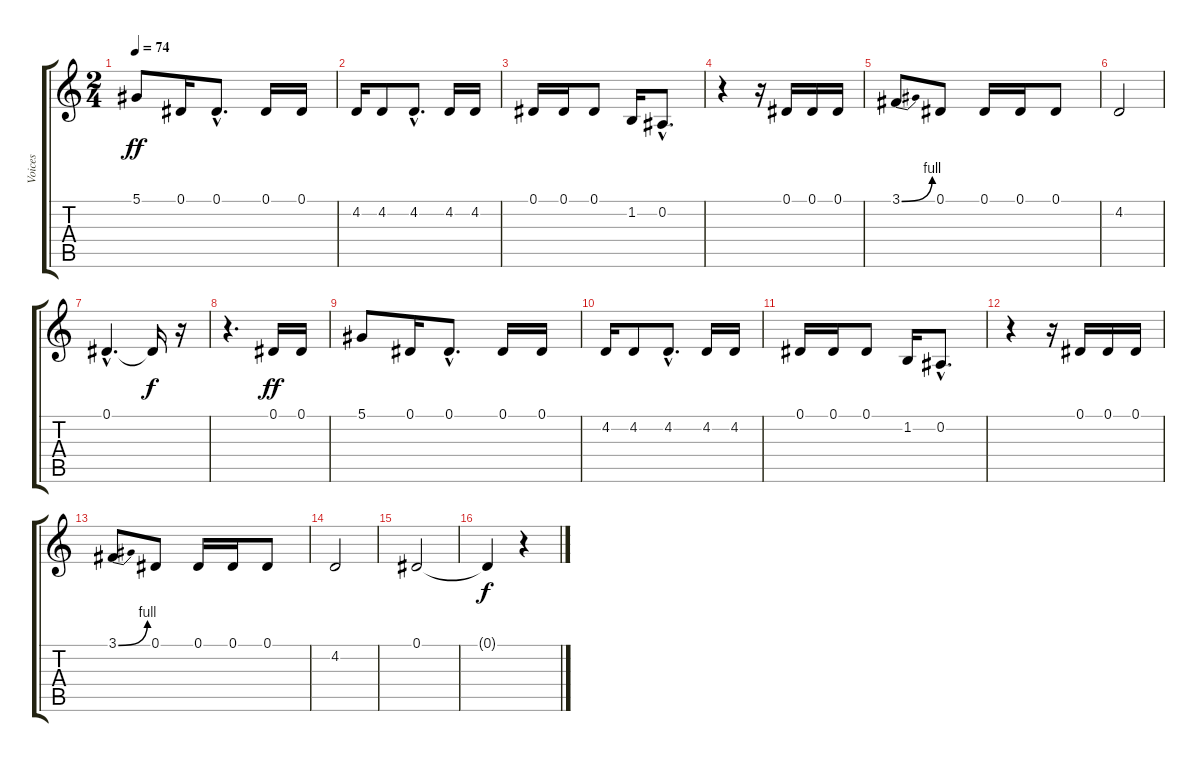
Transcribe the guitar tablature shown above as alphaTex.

\track ("Voices" "Voices") {instrument englishhorn}
\staff {score tabs}
\tuning (Eb4 Bb3 Gb3 Db3 Ab2 Eb2) {hide}
\ts (2 4)
\tempo 74
\clef g2
\ks c
5.1.8{dy ff} 0.1.16 0.1{hac}.8{d} 0.1.16 0.1.16 |
4.2.16 4.2.8 4.2{hac}.8{d} 4.2.16 4.2.16 |
0.1.16 0.1.16 0.1.8 1.2.16 0.2{hac}.8{d} |
r.4 r.16 0.1.16 0.1.16 0.1.16 |
3.1{be (bend 0 0 60 4)}.8 0.1.8 0.1.16 0.1.16 0.1.8 |
4.2.2 |
0.1{hac}.4{d} 0.1{t}.16{dy f} r.16 |
r.4{d instrument sitar} 0.1.16{dy ff} 0.1.16 |
5.1.8 0.1.16 0.1{hac}.8{d} 0.1.16 0.1.16 |
4.2.16 4.2.8 4.2{hac}.8{d} 4.2.16 4.2.16 |
0.1.16 0.1.16 0.1.8 1.2.16 0.2{hac}.8{d} |
r.4 r.16 0.1.16 0.1.16 0.1.16 |
3.1{be (bend 0 0 60 4)}.8 0.1.8 0.1.16 0.1.16 0.1.8 |
4.2.2 |
0.1.2 |
0.1{t}.4{dy f} r.4
